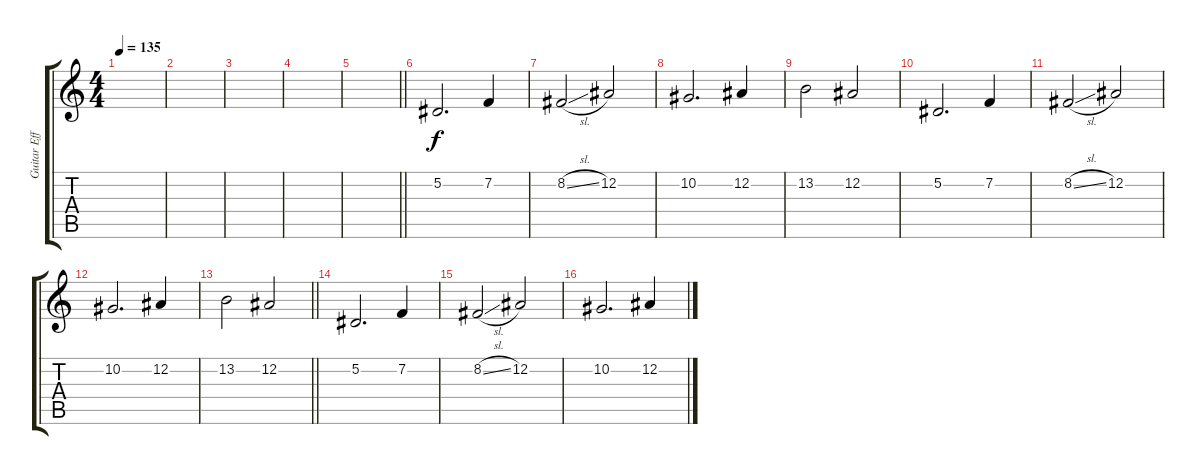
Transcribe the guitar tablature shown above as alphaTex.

\track ("Guitar Effect" "Guitar Eff") {instrument synthstrings1}
\staff {score tabs}
\tuning (Eb4 Bb3 Gb3 Db3 Ab2 Db2) {hide}
\ts (4 4)
\tempo 135
\clef g2
\ks c
|
|
|
|
\barLineRight lightlight
|
5.2.2{d} 7.2.4 |
8.2{sl}.2 12.2.2 |
10.2.2{d} 12.2.4 |
13.2.2 12.2.2 |
5.2.2{d} 7.2.4 |
8.2{sl}.2 12.2.2 |
10.2.2{d} 12.2.4 |
\barLineRight lightlight
13.2.2 12.2.2 |
5.2.2{d} 7.2.4 |
8.2{sl}.2 12.2.2 |
10.2.2{d} 12.2.4
